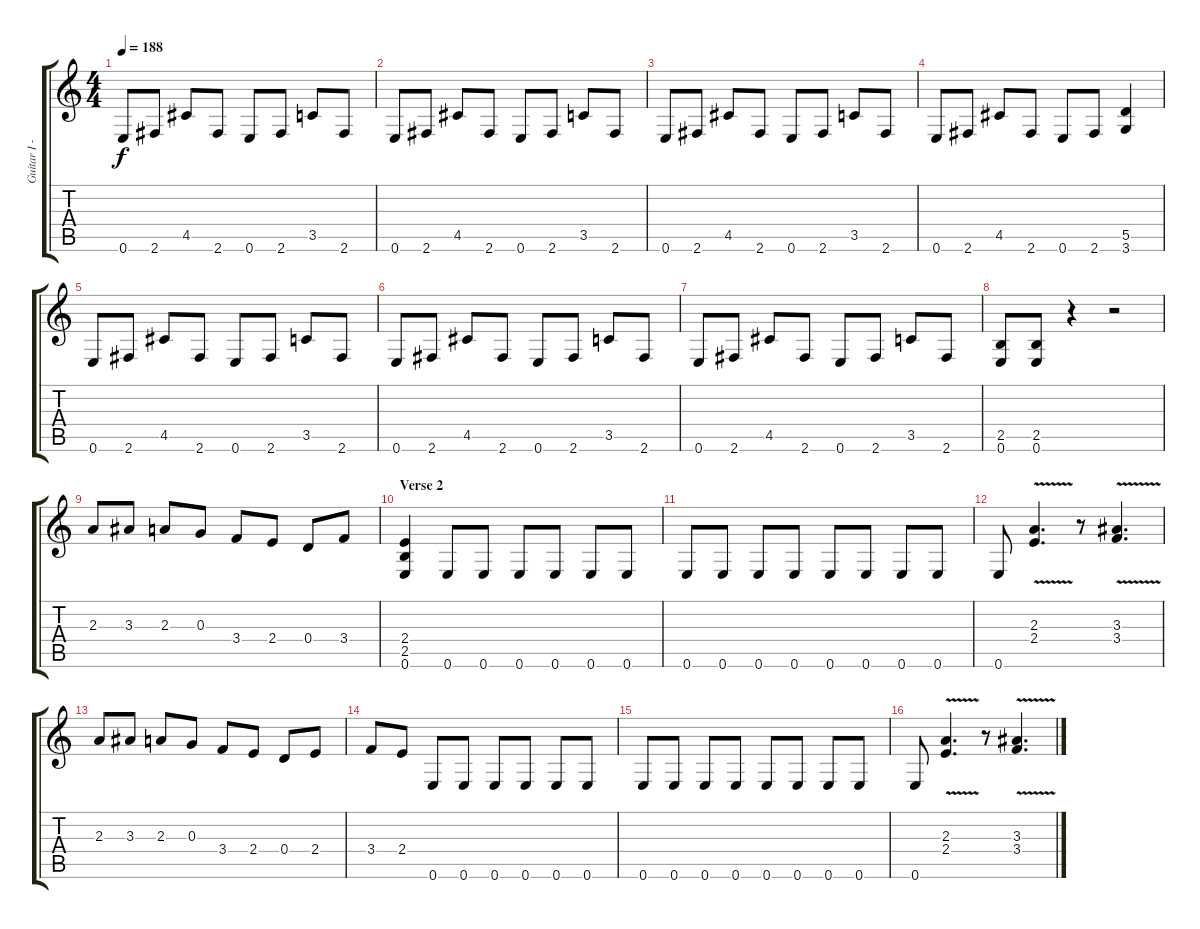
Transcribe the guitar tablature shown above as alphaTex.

\track ("Guitar I - Rythm Guitar" "Guitar I -") {instrument distortionguitar}
\staff {score tabs}
\tuning (E4 B3 G3 D3 A2 E2) {hide}
\ts (4 4)
\tempo 188
\clef g2
\ks c
0.6.8{dy f} 2.6.8 4.5.8 2.6.8 0.6.8 2.6.8 3.5.8 2.6.8 |
0.6.8 2.6.8 4.5.8 2.6.8 0.6.8 2.6.8 3.5.8 2.6.8 |
0.6.8 2.6.8 4.5.8 2.6.8 0.6.8 2.6.8 3.5.8 2.6.8 |
0.6.8 2.6.8 4.5.8 2.6.8 0.6.8 2.6.8 (5.5 3.6).4 |
0.6.8 2.6.8 4.5.8 2.6.8 0.6.8 2.6.8 3.5.8 2.6.8 |
0.6.8 2.6.8 4.5.8 2.6.8 0.6.8 2.6.8 3.5.8 2.6.8 |
0.6.8 2.6.8 4.5.8 2.6.8 0.6.8 2.6.8 3.5.8 2.6.8 |
(2.5 0.6).8 (2.5 0.6).8 r.4 r.2 |
2.3.8 3.3.8 2.3.8 0.3.8 3.4.8 2.4.8 0.4.8 3.4.8 |
\section ("" "Verse 2")
(2.4 2.5 0.6).4 0.6.8 0.6.8 0.6.8 0.6.8 0.6.8 0.6.8 |
0.6.8 0.6.8 0.6.8 0.6.8 0.6.8 0.6.8 0.6.8 0.6.8 |
0.6.8 (2.3{v} 2.4{v}).4{d} r.8 (3.3{v} 3.4{v}).4{d} |
2.3.8 3.3.8 2.3.8 0.3.8 3.4.8 2.4.8 0.4.8 2.4.8 |
3.4.8 2.4.8 0.6.8 0.6.8 0.6.8 0.6.8 0.6.8 0.6.8 |
0.6.8 0.6.8 0.6.8 0.6.8 0.6.8 0.6.8 0.6.8 0.6.8 |
0.6.8 (2.3{v} 2.4{v}).4{d} r.8 (3.3{v} 3.4{v}).4{d}
